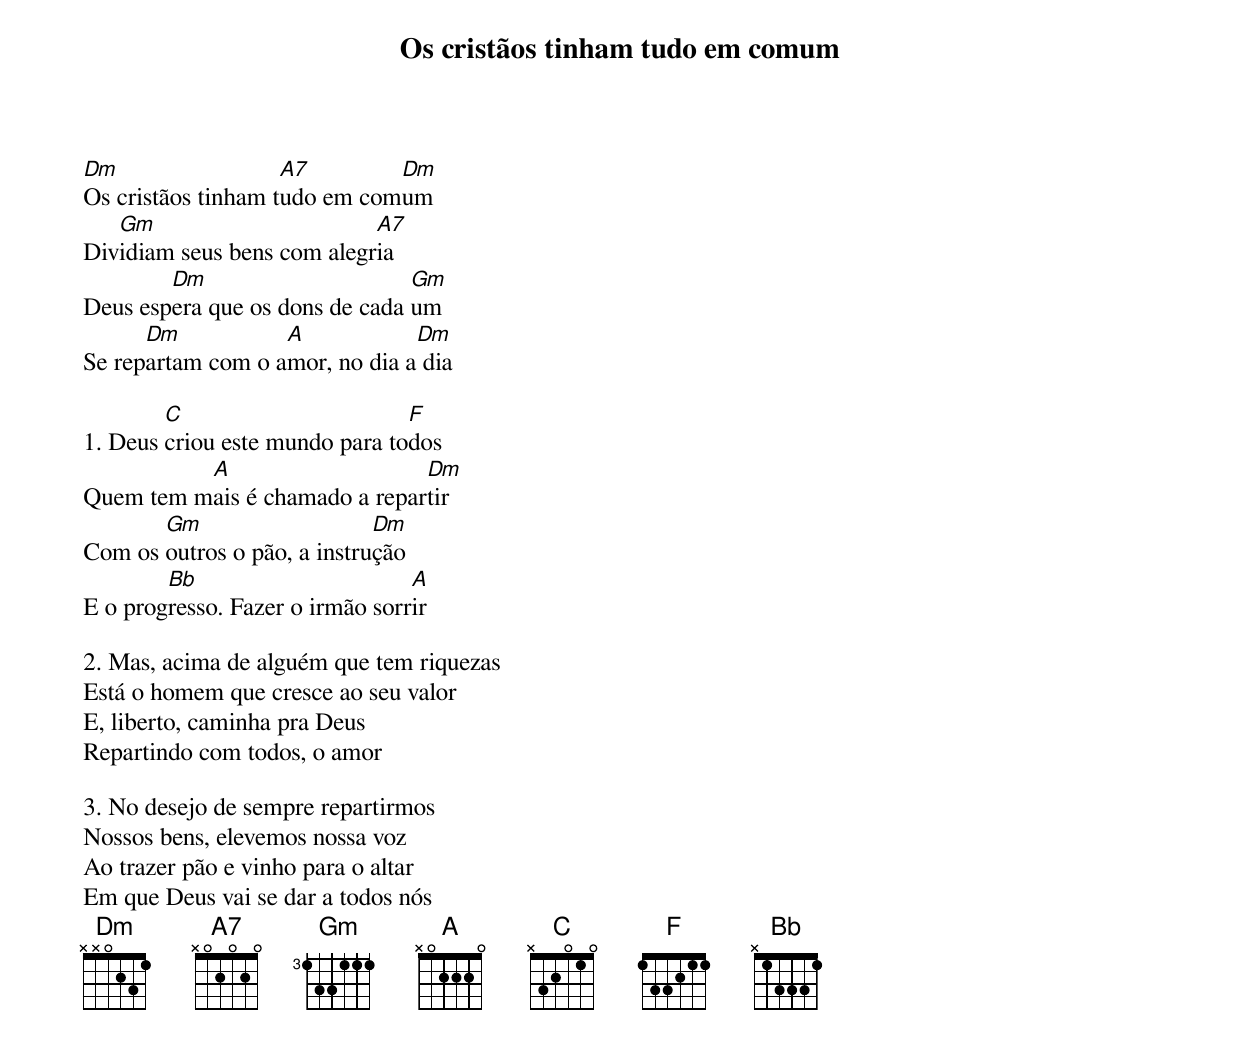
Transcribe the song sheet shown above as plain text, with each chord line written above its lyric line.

Os cristãos tinham tudo em comum

Dm                  A7        Dm
Os cristãos tinham tudo em comum
   Gm                       A7
Dividiam seus bens com alegria
        Dm                      Gm
Deus espera que os dons de cada um
      Dm           A            Dm
Se repartam com o amor, no dia a dia

        C                       F
1. Deus criou este mundo para todos
          A                    Dm
Quem tem mais é chamado a repartir
       Gm                    Dm
Com os outros o pão, a instrução
        Bb                       A
E o progresso. Fazer o irmão sorrir

2. Mas, acima de alguém que tem riquezas
Está o homem que cresce ao seu valor
E, liberto, caminha pra Deus
Repartindo com todos, o amor

3. No desejo de sempre repartirmos
Nossos bens, elevemos nossa voz
Ao trazer pão e vinho para o altar
Em que Deus vai se dar a todos nós
